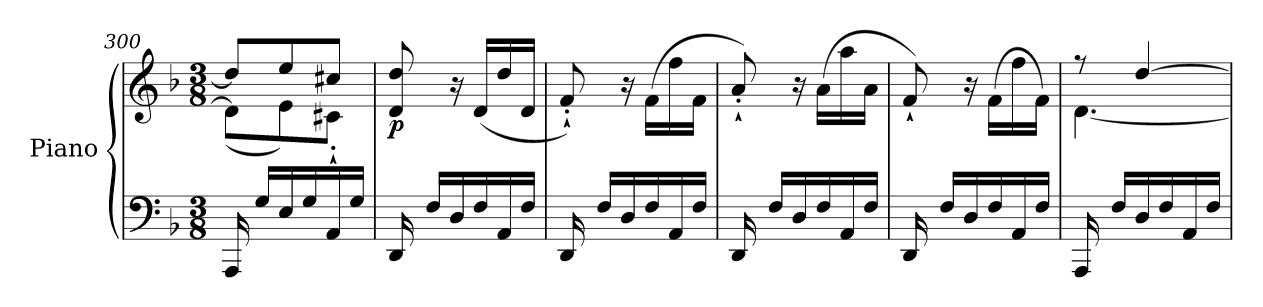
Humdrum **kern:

**kern	**kern	**dynam
*part1	*part1	*part1
*staff2	*staff1	*staff1/2
*I"Piano	*	*
*I'Pno	*	*
*clefF4	*clefG2	*
*k[b-]	*k[b-]	*
*M3/8	*M3/8	*
=300	=300	=300
*	*^	*
16AAA/	8dd/L]	(<8d\L]	.
16G/LL	.	.	.
16E/	8ee/	8e\)	.
16G/	.	.	.
16AA/	8cc#X/J	8c#X'`\J	.
16G/JJ	.	.	.
*	*v	*v	*
=301	=301	=301
!	!	!LO:DY:b
16DD/	8d/ 8dd/	p
16F/LL	.	.
16D/	16r	.
16F/	(<16d/LL	.
16AA/	16dd/	.
16F/JJ	16d/JJ	.
!!LO:LB:g=z
=302	=302	=302
16DD/	8f'`/)	.
16F/LL	.	.
16D/	16r	.
16F/	(>16f\LL	.
16AA/	16ff\	.
16F/JJ	16f\JJ	.
=303	=303	=303
16DD/	8a'`/)	.
16F/LL	.	.
16D/	16r	.
16F/	(>16a\LL	.
16AA/	16aa\	.
16F/JJ	16a\JJ	.
=304	=304	=304
16DD/	8f`/)	.
16F/LL	.	.
16D/	16r	.
16F/	(>16f\LL	.
16AA/	16ff\	.
16F/JJ	16f\JJ)	.
=305	=305	=305
*	*^	*
16AAA/	8r	[4.d\	.
16F/LL	.	.	.
16D/	[4dd/	.	.
16F/	.	.	.
16AA/	.	.	.
16F/JJ	.	.	.
*	*v	*v	*
=	=	=
*-	*-	*-
